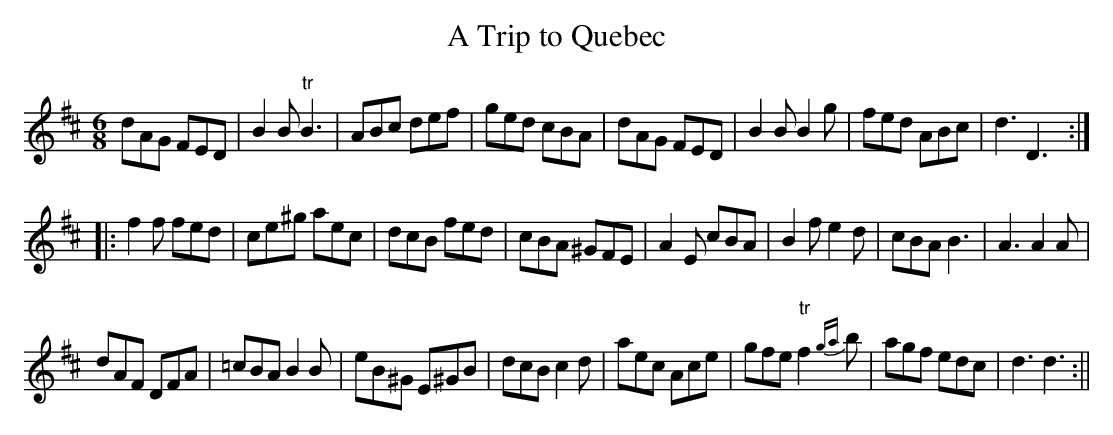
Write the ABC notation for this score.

X:1
T:Trip to Quebec, A
M:6/8
L:1/8
K:D
dAG FED|B2B "tr"B3|ABc def|ged cBA|dAG FED|B2B B2g|fed ABc|d3 D3:|
|:f2f fed|ce^g aec|dcB fed|cBA ^GFE|A2E cBA|B2f e2d|cBA B3|A3 A2A|
dAF DFA|=cBA B2B|eB^G E^GB|dcB c2d|aec Ace|gfe "tr"f2 {ga}b|agf edc|d3 d3:||
